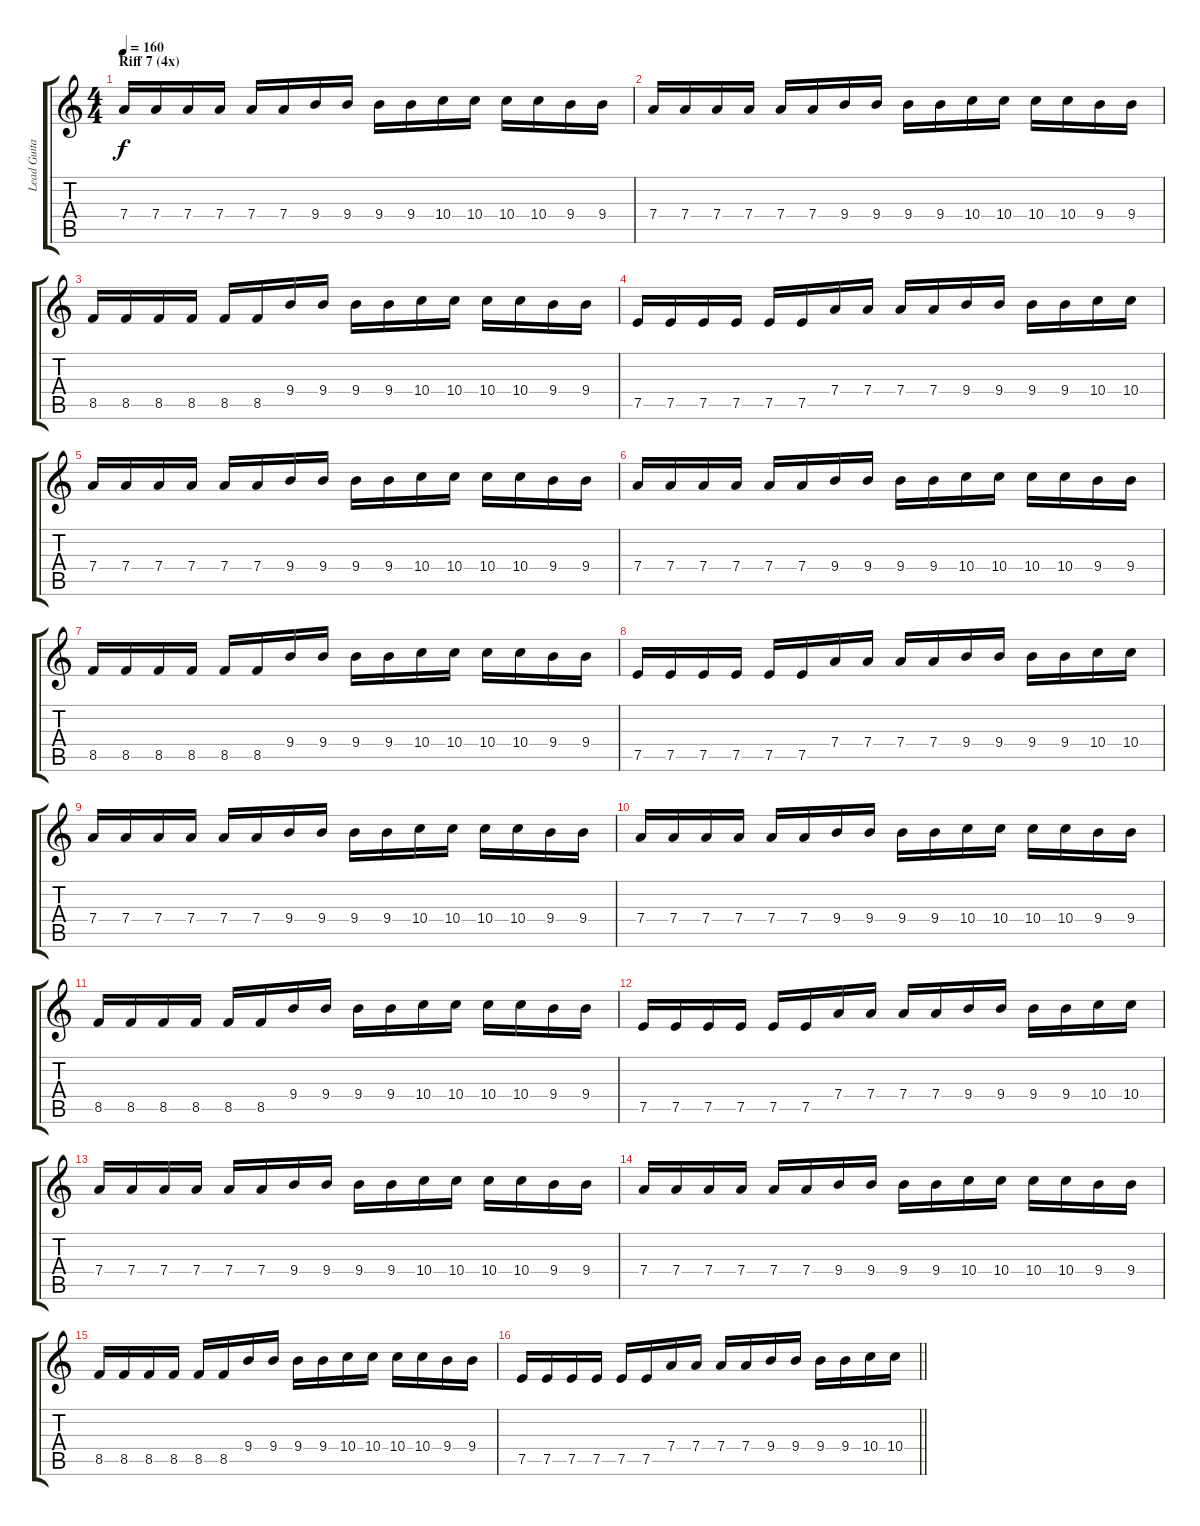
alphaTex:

\track ("Lead Guitar" "Lead Guita") {instrument distortionguitar}
\staff {score tabs}
\tuning (E4 B3 G3 D3 A2 E2) {hide}
\ts (4 4)
\section ("" "Riff 7 (4x)")
\tempo 160
\clef g2
\ks c
7.4.16{dy f} 7.4.16 7.4.16 7.4.16 7.4.16 7.4.16 9.4.16 9.4.16 9.4.16 9.4.16 10.4.16 10.4.16 10.4.16 10.4.16 9.4.16 9.4.16 |
7.4.16 7.4.16 7.4.16 7.4.16 7.4.16 7.4.16 9.4.16 9.4.16 9.4.16 9.4.16 10.4.16 10.4.16 10.4.16 10.4.16 9.4.16 9.4.16 |
8.5.16 8.5.16 8.5.16 8.5.16 8.5.16 8.5.16 9.4.16 9.4.16 9.4.16 9.4.16 10.4.16 10.4.16 10.4.16 10.4.16 9.4.16 9.4.16 |
7.5.16 7.5.16 7.5.16 7.5.16 7.5.16 7.5.16 7.4.16 7.4.16 7.4.16 7.4.16 9.4.16 9.4.16 9.4.16 9.4.16 10.4.16 10.4.16 |
7.4.16 7.4.16 7.4.16 7.4.16 7.4.16 7.4.16 9.4.16 9.4.16 9.4.16 9.4.16 10.4.16 10.4.16 10.4.16 10.4.16 9.4.16 9.4.16 |
7.4.16 7.4.16 7.4.16 7.4.16 7.4.16 7.4.16 9.4.16 9.4.16 9.4.16 9.4.16 10.4.16 10.4.16 10.4.16 10.4.16 9.4.16 9.4.16 |
8.5.16 8.5.16 8.5.16 8.5.16 8.5.16 8.5.16 9.4.16 9.4.16 9.4.16 9.4.16 10.4.16 10.4.16 10.4.16 10.4.16 9.4.16 9.4.16 |
7.5.16 7.5.16 7.5.16 7.5.16 7.5.16 7.5.16 7.4.16 7.4.16 7.4.16 7.4.16 9.4.16 9.4.16 9.4.16 9.4.16 10.4.16 10.4.16 |
7.4.16 7.4.16 7.4.16 7.4.16 7.4.16 7.4.16 9.4.16 9.4.16 9.4.16 9.4.16 10.4.16 10.4.16 10.4.16 10.4.16 9.4.16 9.4.16 |
7.4.16 7.4.16 7.4.16 7.4.16 7.4.16 7.4.16 9.4.16 9.4.16 9.4.16 9.4.16 10.4.16 10.4.16 10.4.16 10.4.16 9.4.16 9.4.16 |
8.5.16 8.5.16 8.5.16 8.5.16 8.5.16 8.5.16 9.4.16 9.4.16 9.4.16 9.4.16 10.4.16 10.4.16 10.4.16 10.4.16 9.4.16 9.4.16 |
7.5.16 7.5.16 7.5.16 7.5.16 7.5.16 7.5.16 7.4.16 7.4.16 7.4.16 7.4.16 9.4.16 9.4.16 9.4.16 9.4.16 10.4.16 10.4.16 |
7.4.16 7.4.16 7.4.16 7.4.16 7.4.16 7.4.16 9.4.16 9.4.16 9.4.16 9.4.16 10.4.16 10.4.16 10.4.16 10.4.16 9.4.16 9.4.16 |
7.4.16 7.4.16 7.4.16 7.4.16 7.4.16 7.4.16 9.4.16 9.4.16 9.4.16 9.4.16 10.4.16 10.4.16 10.4.16 10.4.16 9.4.16 9.4.16 |
8.5.16 8.5.16 8.5.16 8.5.16 8.5.16 8.5.16 9.4.16 9.4.16 9.4.16 9.4.16 10.4.16 10.4.16 10.4.16 10.4.16 9.4.16 9.4.16 |
\barLineRight lightlight
7.5.16 7.5.16 7.5.16 7.5.16 7.5.16 7.5.16 7.4.16 7.4.16 7.4.16 7.4.16 9.4.16 9.4.16 9.4.16 9.4.16 10.4.16 10.4.16
